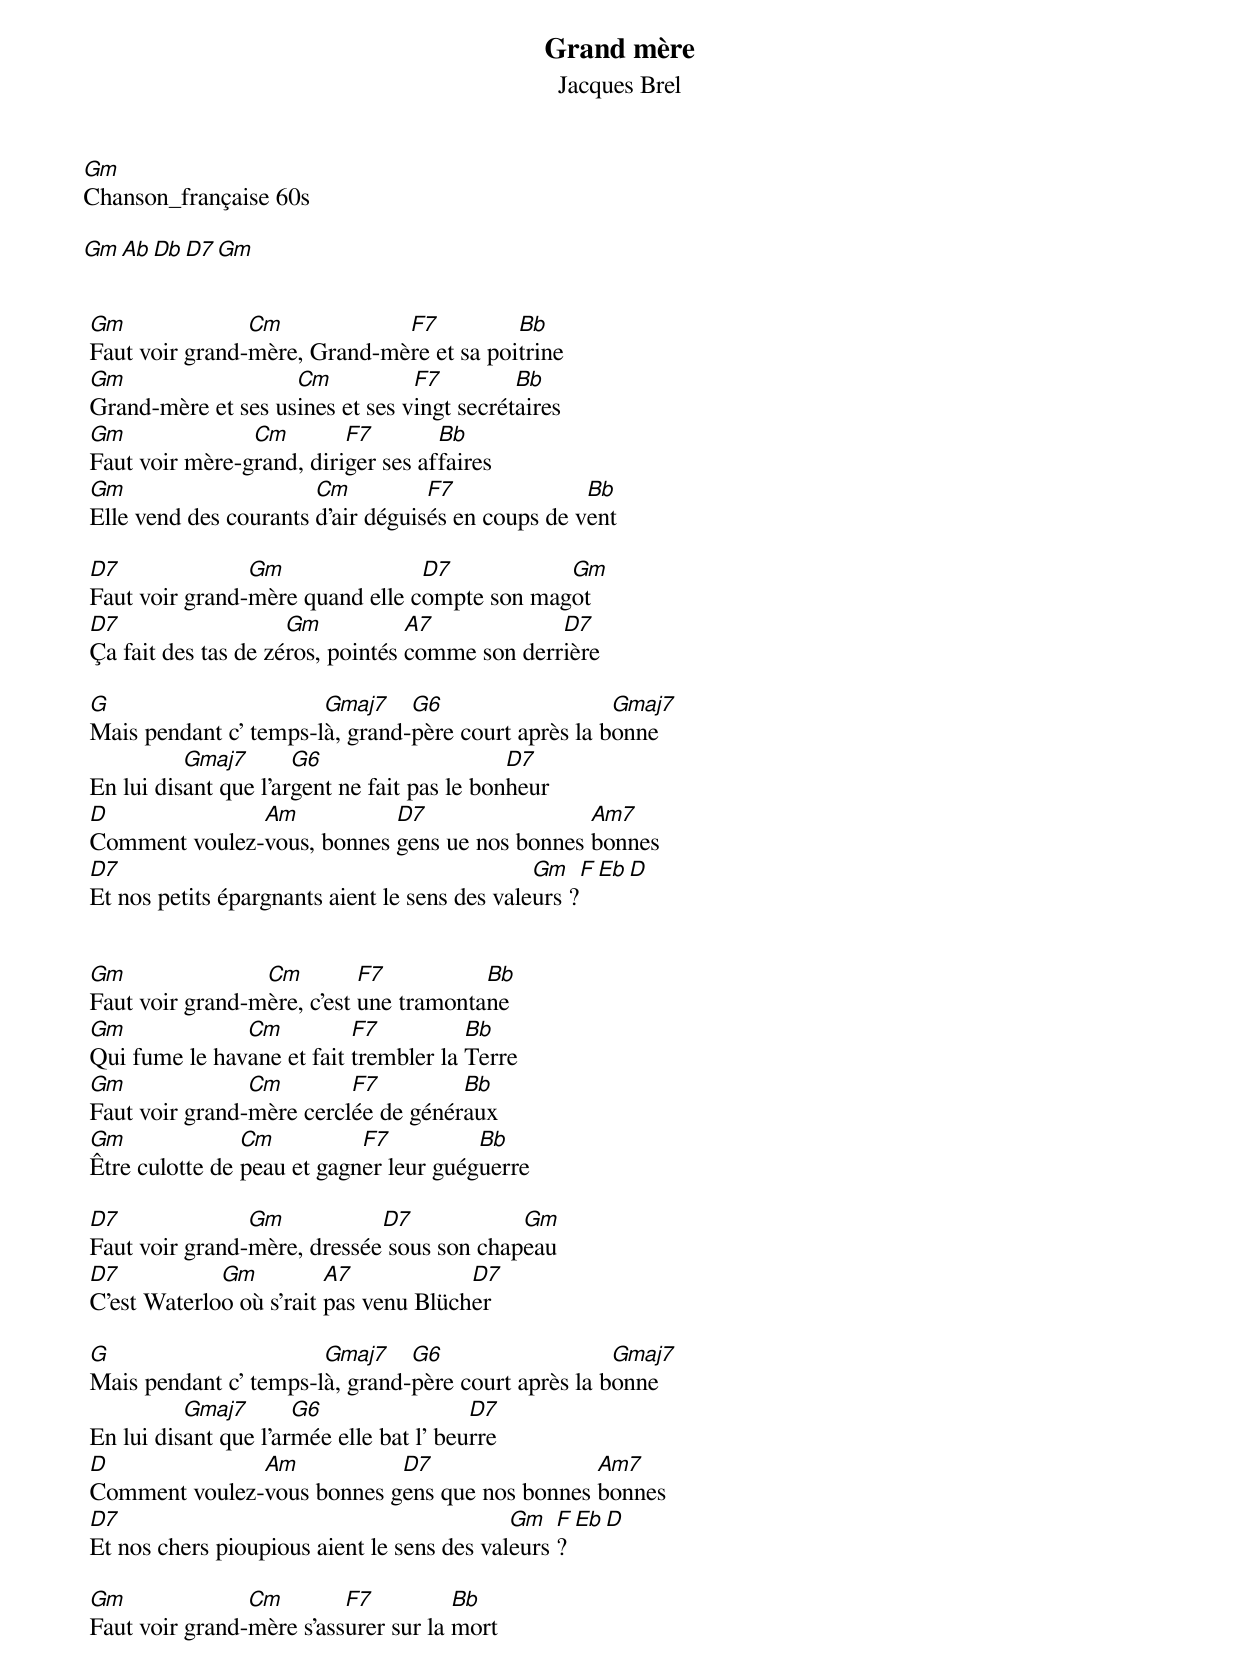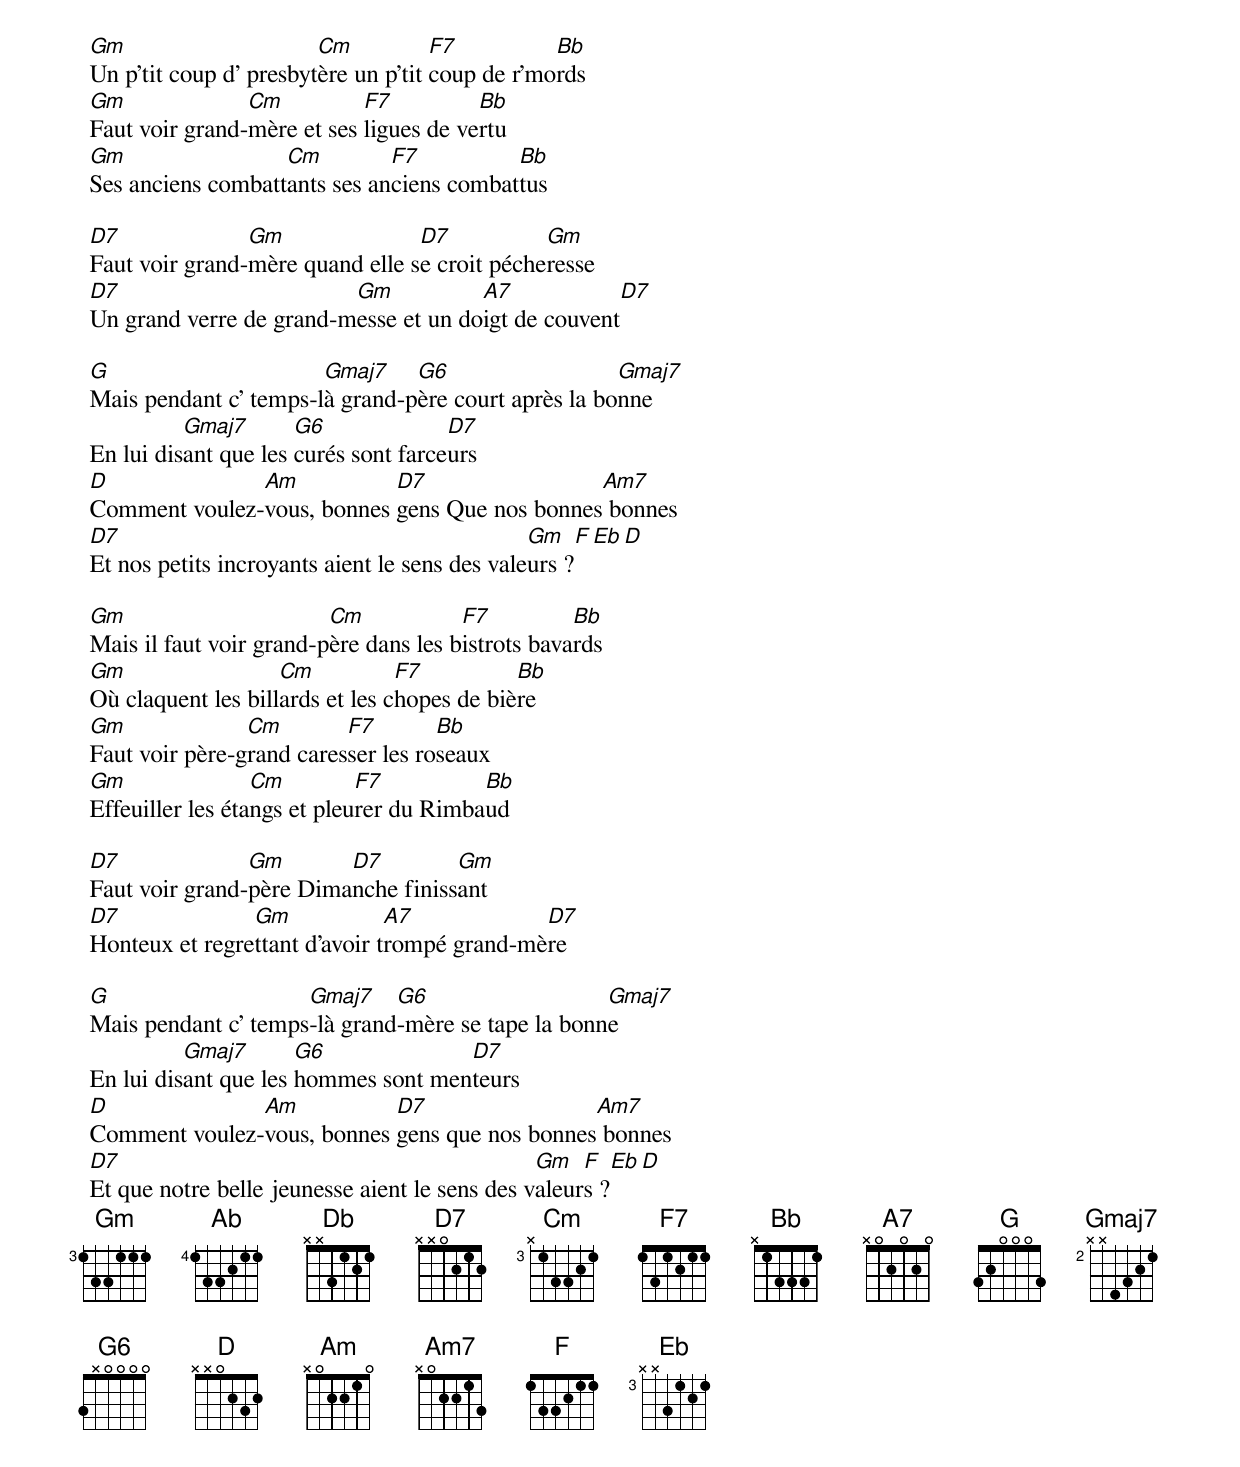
Grand mère
Jacques Brel
Gm
Chanson_française 60s

 Gm    Ab    Db    D7    Gm


 Gm              Cm            F7          Bb
 Faut voir grand-mère, Grand-mère et sa poitrine
 Gm                  Cm           F7         Bb
 Grand-mère et ses usines et ses vingt secrétaires
 Gm              Cm        F7        Bb
 Faut voir mère-grand, diriger ses affaires
 Gm                     Cm          F7              Bb
 Elle vend des courants d'air déguisés en coups de vent

 D7              Gm               D7           Gm
 Faut voir grand-mère quand elle compte son magot
 D7                   Gm           A7            D7
 Ça fait des tas de zéros, pointés comme son derrière

 G                      Gmaj7    G6                   Gmaj7
 Mais pendant c' temps-là, grand-père court après la bonne
           Gmaj7       G6                     D7
 En lui disant que l'argent ne fait pas le bonheur
 D              Am           D7                 Am7
 Comment voulez-vous, bonnes gens ue nos bonnes bonnes
 D7                                             Gm   F   Eb   D
 Et nos petits épargnants aient le sens des valeurs ?


 Gm               Cm         F7          Bb
 Faut voir grand-mère, c'est une tramontane
 Gm             Cm          F7          Bb
 Qui fume le havane et fait trembler la Terre
 Gm              Cm        F7         Bb
 Faut voir grand-mère cerclée de généraux
 Gm              Cm          F7          Bb
 Être culotte de peau et gagner leur guéguerre

 D7              Gm           D7            Gm
 Faut voir grand-mère, dressée sous son chapeau
 D7           Gm          A7            D7
 C'est Waterloo où s'rait pas venu Blücher

 G                      Gmaj7    G6                   Gmaj7
 Mais pendant c' temps-là, grand-père court après la bonne
           Gmaj7       G6                 D7
 En lui disant que l'armée elle bat l' beurre
 D              Am           D7                 Am7
 Comment voulez-vous bonnes gens que nos bonnes bonnes
 D7                                          Gm   F   Eb   D
 Et nos chers pioupious aient le sens des valeurs ?

 Gm              Cm        F7          Bb
 Faut voir grand-mère s'assurer sur la mort
 Gm                      Cm           F7          Bb
 Un p'tit coup d' presbytère un p'tit coup de r'mords
 Gm              Cm          F7          Bb
 Faut voir grand-mère et ses ligues de vertu
 Gm                 Cm         F7          Bb
 Ses anciens combattants ses anciens combattus

 D7              Gm               D7           Gm
 Faut voir grand-mère quand elle se croit pécheresse
 D7                       Gm           A7            D7
 Un grand verre de grand-messe et un doigt de couvent

 G                      Gmaj7    G6                   Gmaj7
 Mais pendant c' temps-là grand-père court après la bonne
           Gmaj7       G6              D7
 En lui disant que les curés sont farceurs
 D              Am           D7                 Am7
 Comment voulez-vous, bonnes gens Que nos bonnes bonnes
 D7                                             Gm   F   Eb   D
 Et nos petits incroyants aient le sens des valeurs ?

 Gm                       Cm            F7          Bb
 Mais il faut voir grand-père dans les bistrots bavards
 Gm                  Cm           F7          Bb
 Où claquent les billards et les chopes de bière
 Gm              Cm        F7        Bb
 Faut voir père-grand caresser les roseaux
 Gm                Cm         F7          Bb
 Effeuiller les étangs et pleurer du Rimbaud

 D7              Gm       D7         Gm
 Faut voir grand-père Dimanche finissant
 D7              Gm             A7            D7
 Honteux et regrettant d'avoir trompé grand-mère

 G                    Gmaj7    G6                   Gmaj7
 Mais pendant c' temps-là grand-mère se tape la bonne
           Gmaj7       G6             D7
 En lui disant que les hommes sont menteurs
 D              Am           D7                 Am7
 Comment voulez-vous, bonnes gens que nos bonnes bonnes
 D7                                             Gm   F   Eb   D
 Et que notre belle jeunesse aient le sens des valeurs ?
